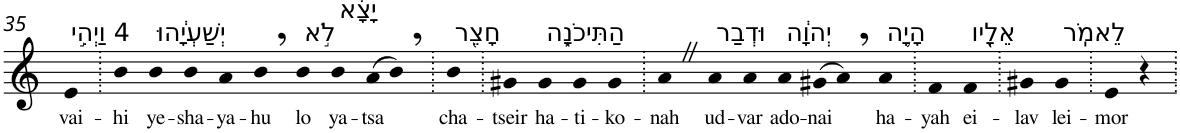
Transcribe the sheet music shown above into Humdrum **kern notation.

**kern	**text
*part1	*part1
*staff1	*staff1
*I"Piano	*
*I'Pno	*
!!LO:PB:g=z
*clefG2	*
*k[]	*
=35	=35
!LO:TX:a:t=4 וַיְהִ֣י	!
!	!LO:LY:b
4e	vai-
=36.	=36.
!	!LO:LY:b
4b	-hi
!LO:TX:a:t=יְשַׁעְיָ֔הוּ	!
!	!LO:LY:b
4b	ye-
!	!LO:LY:b
4b	-sha-
!	!LO:LY:b
4a	-ya-
!	!LO:LY:b
4b,	-hu
!LO:TX:a:t=לֹ֣א	!
!	!LO:LY:b
4b	lo
!LO:TX:a:t=יָצָ֔א	!
!	!LO:LY:b
4b	ya-
!	!LO:LY:b
(>8a	-tsa
8b,)	.
=37.	=37.
!LO:TX:a:t=חָצֵ֖ר	!
!	!LO:LY:b
4b	cha-
=38.	=38.
!	!LO:LY:b
4g#X	-tseir
!LO:TX:a:t=הַתִּיכֹנָ֑ה	!
!	!LO:LY:b
4g#	ha-
!	!LO:LY:b
4g#	-ti-
!	!LO:LY:b
4g#	-ko-
=39.	=39.
!	!LO:LY:b
4aZ	-nah
!LO:TX:a:t=וּדְבַר	!
!	!LO:LY:b
4a	ud-
!	!LO:LY:b
4a	-var
!LO:TX:a:t=יְהוָ֔ה	!
!	!LO:LY:b
4a	ado-
!	!LO:LY:b
(>8g#X	-nai
8a,)	.
!LO:TX:a:t=הָיָ֥ה	!
!	!LO:LY:b
4a	ha-
=40.	=40.
!	!LO:LY:b
4f	-yah
!LO:TX:a:t=אֵלָ֖יו	!
!	!LO:LY:b
4f	ei-
=41.	=41.
!	!LO:LY:b
4g#X	-lav
!LO:TX:a:t=לֵאמֹֽר	!
!	!LO:LY:b
4g#	lei-
=42.	=42.
!	!LO:LY:b
4e	-mor
4r	.
=.	=.
*-	*-
